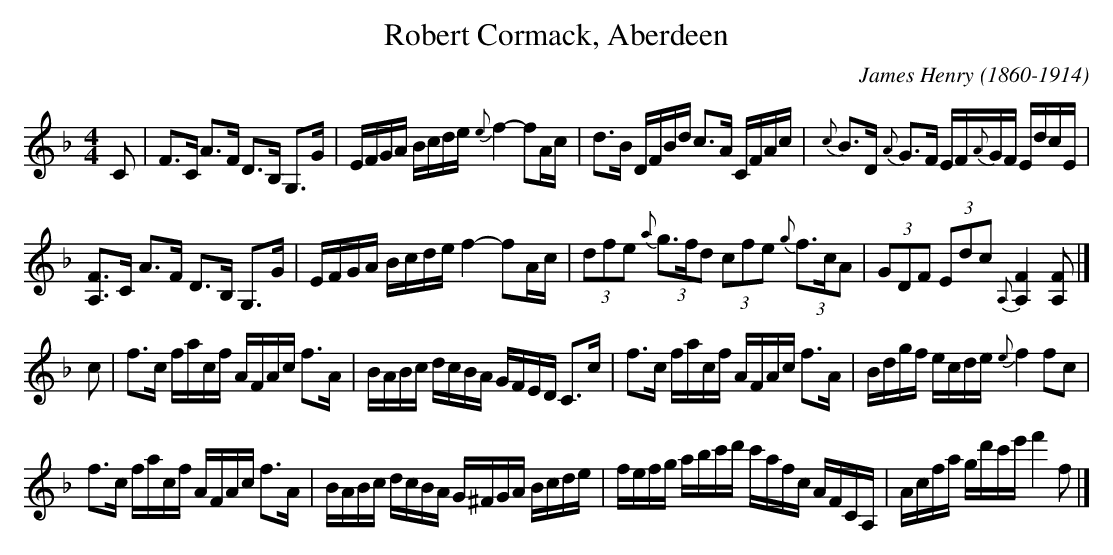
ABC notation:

X:1
T:Robert Cormack, Aberdeen
C:James Henry (1860-1914)
M:4/4
L:1/8
K:F
C | F>C A>F D>B, G,>G | E/F/G/A/ B/c/d/e/ {e}f2-fA/c/ | \
    d>B D/F/B/d/ c>A C/F/A/c/ | {c}B>D {A}G>F E/F/{A}G/F/ E/d/c/E/ |
    [A,F]>C A>F D>B, G,>G | E/F/G/A/ B/c/d/e/ f2-fA/c/ | \
    (3dfe {a}(3g>fd (3cfe {g}(3f>cA | (3GDF (3Edc {A,}[A,2F2] [A,F] |]
c | f>c f/a/c/f/ A/F/A/c/ f>A | B/A/B/c/ d/c/B/A/ G/F/E/D/ C>c | \
    f>c f/a/c/f/ A/F/A/c/ f>A | B/d/g/f/ e/c/d/e/ {e}f2 fc |
    f>c f/a/c/f/ A/F/A/c/ f>A | B/A/B/c/ d/c/B/A/ G/^F/G/A/ B/c/d/e/ | \
    f/e/f/g/ a/b/c'/d'/ c'/a/f/c/ A/F/C/A,/ | A/c/f/a/ g/d'/c'/e'/ f'2f |]
